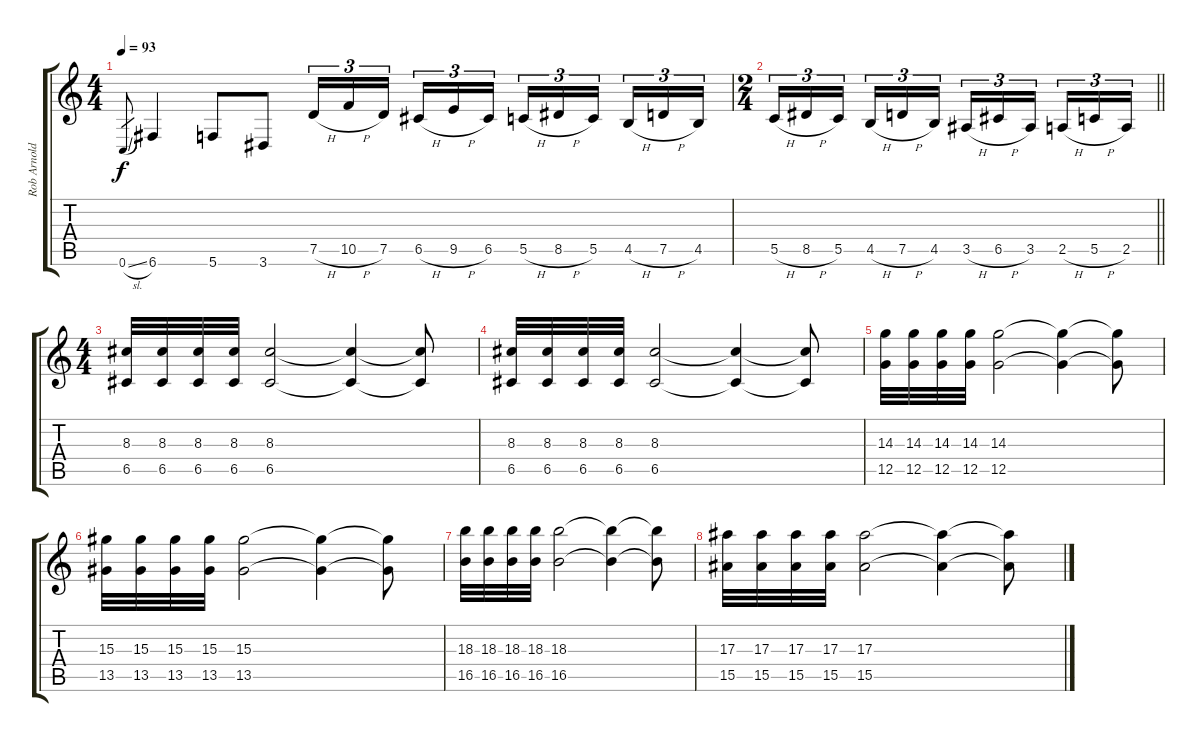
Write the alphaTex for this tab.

\track ("Rob Arnold" "Rob Arnold") {instrument distortionguitar}
\staff {score tabs}
\tuning (D4 A3 F3 C3 G2 C2) {hide}
\ts (4 4)
\tempo 93
\clef g2
\ks c
0.6{sl}.8{gr dy f} 6.6.4 5.6.8 3.6.8 7.5{h}.16{tu (3 2)} 10.5{h}.16{tu (3 2)} 7.5.16{tu (3 2) beam splitsecondary} 6.5{h}.16{tu (3 2)} 9.5{h}.16{tu (3 2)} 6.5.16{tu (3 2)} 5.5{h}.16{tu (3 2)} 8.5{h}.16{tu (3 2)} 5.5.16{tu (3 2) beam splitsecondary} 4.5{h}.16{tu (3 2)} 7.5{h}.16{tu (3 2)} 4.5.16{tu (3 2)} |
\ts (2 4)
\barLineRight lightlight
5.5{h}.16{tu (3 2)} 8.5{h}.16{tu (3 2)} 5.5.16{tu (3 2) beam splitsecondary} 4.5{h}.16{tu (3 2)} 7.5{h}.16{tu (3 2)} 4.5.16{tu (3 2)} 3.5{h}.16{tu (3 2)} 6.5{h}.16{tu (3 2)} 3.5.16{tu (3 2) beam splitsecondary} 2.5{h}.16{tu (3 2)} 5.5{h}.16{tu (3 2)} 2.5.16{tu (3 2)} |
\ts (4 4)
\section ("" "  ")
(8.3 6.5).32 (8.3 6.5).32 (8.3 6.5).32 (8.3 6.5).32 (8.3 6.5).2 (8.3{t} 6.5{t}).4 (8.3{t} 6.5{t}).8 |
(8.3 6.5).32 (8.3 6.5).32 (8.3 6.5).32 (8.3 6.5).32 (8.3 6.5).2 (8.3{t} 6.5{t}).4 (8.3{t} 6.5{t}).8 |
(14.3 12.5).32 (14.3 12.5).32 (14.3 12.5).32 (14.3 12.5).32 (14.3 12.5).2 (14.3{t} 12.5{t}).4 (14.3{t} 12.5{t}).8 |
(15.3 13.5).32 (15.3 13.5).32 (15.3 13.5).32 (15.3 13.5).32 (15.3 13.5).2 (15.3{t} 13.5{t}).4 (15.3{t} 13.5{t}).8 |
(18.3 16.5).32 (18.3 16.5).32 (18.3 16.5).32 (18.3 16.5).32 (18.3 16.5).2 (18.3{t} 16.5{t}).4 (18.3{t} 16.5{t}).8 |
(17.3 15.5).32 (17.3 15.5).32 (17.3 15.5).32 (17.3 15.5).32 (17.3 15.5).2 (17.3{t} 15.5{t}).4 (17.3{t} 15.5{t}).8
